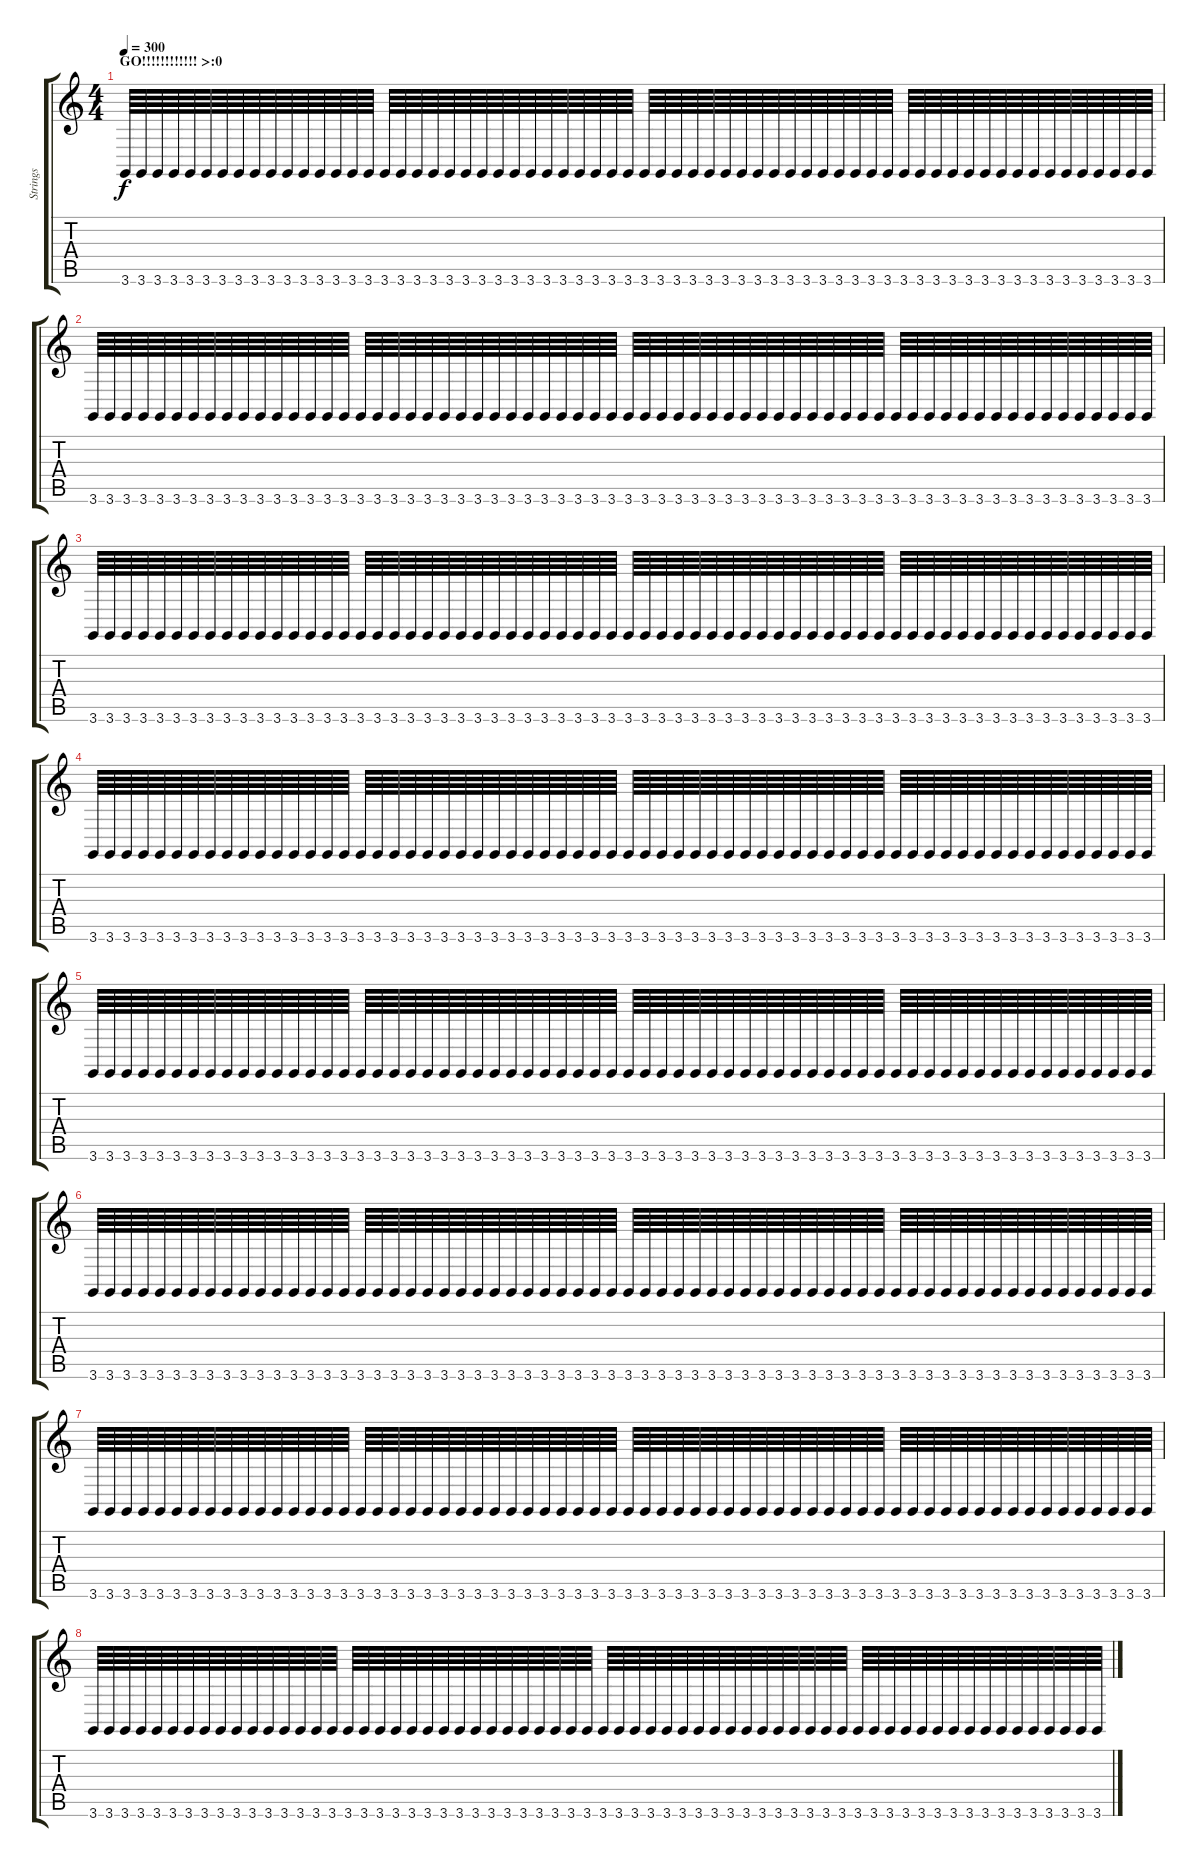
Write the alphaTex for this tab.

\track ("Strings" "Strings") {instrument stringensemble1}
\staff {score tabs}
\tuning (E4 B3 G3 D3 A2 E2) {hide}
\ts (4 4)
\section ("" "GO!!!!!!!!!!!! >:0")
\tempo 300
\clef g2
\ks c
3.6.64{dy f volume 13 instrument stringensemble1} 3.6.64 3.6.64 3.6.64 3.6.64 3.6.64 3.6.64 3.6.64 3.6.64 3.6.64 3.6.64 3.6.64 3.6.64 3.6.64 3.6.64 3.6.64 3.6.64 3.6.64 3.6.64 3.6.64 3.6.64 3.6.64 3.6.64 3.6.64 3.6.64 3.6.64 3.6.64 3.6.64 3.6.64 3.6.64 3.6.64 3.6.64 3.6.64 3.6.64 3.6.64 3.6.64 3.6.64 3.6.64 3.6.64 3.6.64 3.6.64 3.6.64 3.6.64 3.6.64 3.6.64 3.6.64 3.6.64 3.6.64 3.6.64 3.6.64 3.6.64 3.6.64 3.6.64 3.6.64 3.6.64 3.6.64 3.6.64 3.6.64 3.6.64 3.6.64 3.6.64 3.6.64 3.6.64 3.6.64 |
3.6.64{volume 13 instrument stringensemble1} 3.6.64 3.6.64 3.6.64 3.6.64 3.6.64 3.6.64 3.6.64 3.6.64 3.6.64 3.6.64 3.6.64 3.6.64 3.6.64 3.6.64 3.6.64 3.6.64 3.6.64 3.6.64 3.6.64 3.6.64 3.6.64 3.6.64 3.6.64 3.6.64 3.6.64 3.6.64 3.6.64 3.6.64 3.6.64 3.6.64 3.6.64 3.6.64 3.6.64 3.6.64 3.6.64 3.6.64 3.6.64 3.6.64 3.6.64 3.6.64 3.6.64 3.6.64 3.6.64 3.6.64 3.6.64 3.6.64 3.6.64 3.6.64 3.6.64 3.6.64 3.6.64 3.6.64 3.6.64 3.6.64 3.6.64 3.6.64 3.6.64 3.6.64 3.6.64 3.6.64 3.6.64 3.6.64 3.6.64 |
3.6.64{volume 13 instrument stringensemble1} 3.6.64 3.6.64 3.6.64 3.6.64 3.6.64 3.6.64 3.6.64 3.6.64 3.6.64 3.6.64 3.6.64 3.6.64 3.6.64 3.6.64 3.6.64 3.6.64 3.6.64 3.6.64 3.6.64 3.6.64 3.6.64 3.6.64 3.6.64 3.6.64 3.6.64 3.6.64 3.6.64 3.6.64 3.6.64 3.6.64 3.6.64 3.6.64 3.6.64 3.6.64 3.6.64 3.6.64 3.6.64 3.6.64 3.6.64 3.6.64 3.6.64 3.6.64 3.6.64 3.6.64 3.6.64 3.6.64 3.6.64 3.6.64 3.6.64 3.6.64 3.6.64 3.6.64 3.6.64 3.6.64 3.6.64 3.6.64 3.6.64 3.6.64 3.6.64 3.6.64 3.6.64 3.6.64 3.6.64 |
3.6.64{volume 13 instrument stringensemble1} 3.6.64 3.6.64 3.6.64 3.6.64 3.6.64 3.6.64 3.6.64 3.6.64 3.6.64 3.6.64 3.6.64 3.6.64 3.6.64 3.6.64 3.6.64 3.6.64 3.6.64 3.6.64 3.6.64 3.6.64 3.6.64 3.6.64 3.6.64 3.6.64 3.6.64 3.6.64 3.6.64 3.6.64 3.6.64 3.6.64 3.6.64 3.6.64 3.6.64 3.6.64 3.6.64 3.6.64 3.6.64 3.6.64 3.6.64 3.6.64 3.6.64 3.6.64 3.6.64 3.6.64 3.6.64 3.6.64 3.6.64 3.6.64 3.6.64 3.6.64 3.6.64 3.6.64 3.6.64 3.6.64 3.6.64 3.6.64 3.6.64 3.6.64 3.6.64 3.6.64 3.6.64 3.6.64 3.6.64 |
3.6.64{volume 13 instrument stringensemble1} 3.6.64 3.6.64 3.6.64 3.6.64 3.6.64 3.6.64 3.6.64 3.6.64 3.6.64 3.6.64 3.6.64 3.6.64 3.6.64 3.6.64 3.6.64 3.6.64 3.6.64 3.6.64 3.6.64 3.6.64 3.6.64 3.6.64 3.6.64 3.6.64 3.6.64 3.6.64 3.6.64 3.6.64 3.6.64 3.6.64 3.6.64 3.6.64 3.6.64 3.6.64 3.6.64 3.6.64 3.6.64 3.6.64 3.6.64 3.6.64 3.6.64 3.6.64 3.6.64 3.6.64 3.6.64 3.6.64 3.6.64 3.6.64 3.6.64 3.6.64 3.6.64 3.6.64 3.6.64 3.6.64 3.6.64 3.6.64 3.6.64 3.6.64 3.6.64 3.6.64 3.6.64 3.6.64 3.6.64 |
3.6.64{volume 13 instrument stringensemble1} 3.6.64 3.6.64 3.6.64 3.6.64 3.6.64 3.6.64 3.6.64 3.6.64 3.6.64 3.6.64 3.6.64 3.6.64 3.6.64 3.6.64 3.6.64 3.6.64 3.6.64 3.6.64 3.6.64 3.6.64 3.6.64 3.6.64 3.6.64 3.6.64 3.6.64 3.6.64 3.6.64 3.6.64 3.6.64 3.6.64 3.6.64 3.6.64 3.6.64 3.6.64 3.6.64 3.6.64 3.6.64 3.6.64 3.6.64 3.6.64 3.6.64 3.6.64 3.6.64 3.6.64 3.6.64 3.6.64 3.6.64 3.6.64 3.6.64 3.6.64 3.6.64 3.6.64 3.6.64 3.6.64 3.6.64 3.6.64 3.6.64 3.6.64 3.6.64 3.6.64 3.6.64 3.6.64 3.6.64 |
3.6.64{volume 13 instrument stringensemble1} 3.6.64 3.6.64 3.6.64 3.6.64 3.6.64 3.6.64 3.6.64 3.6.64 3.6.64 3.6.64 3.6.64 3.6.64 3.6.64 3.6.64 3.6.64 3.6.64 3.6.64 3.6.64 3.6.64 3.6.64 3.6.64 3.6.64 3.6.64 3.6.64 3.6.64 3.6.64 3.6.64 3.6.64 3.6.64 3.6.64 3.6.64 3.6.64 3.6.64 3.6.64 3.6.64 3.6.64 3.6.64 3.6.64 3.6.64 3.6.64 3.6.64 3.6.64 3.6.64 3.6.64 3.6.64 3.6.64 3.6.64 3.6.64 3.6.64 3.6.64 3.6.64 3.6.64 3.6.64 3.6.64 3.6.64 3.6.64 3.6.64 3.6.64 3.6.64 3.6.64 3.6.64 3.6.64 3.6.64 |
3.6.64{volume 13 instrument stringensemble1} 3.6.64 3.6.64 3.6.64 3.6.64 3.6.64 3.6.64 3.6.64 3.6.64 3.6.64 3.6.64 3.6.64 3.6.64 3.6.64 3.6.64 3.6.64 3.6.64 3.6.64 3.6.64 3.6.64 3.6.64 3.6.64 3.6.64 3.6.64 3.6.64 3.6.64 3.6.64 3.6.64 3.6.64 3.6.64 3.6.64 3.6.64 3.6.64 3.6.64 3.6.64 3.6.64 3.6.64 3.6.64 3.6.64 3.6.64 3.6.64 3.6.64 3.6.64 3.6.64 3.6.64 3.6.64 3.6.64 3.6.64 3.6.64 3.6.64 3.6.64 3.6.64 3.6.64 3.6.64 3.6.64 3.6.64 3.6.64 3.6.64 3.6.64 3.6.64 3.6.64 3.6.64 3.6.64 3.6.64
